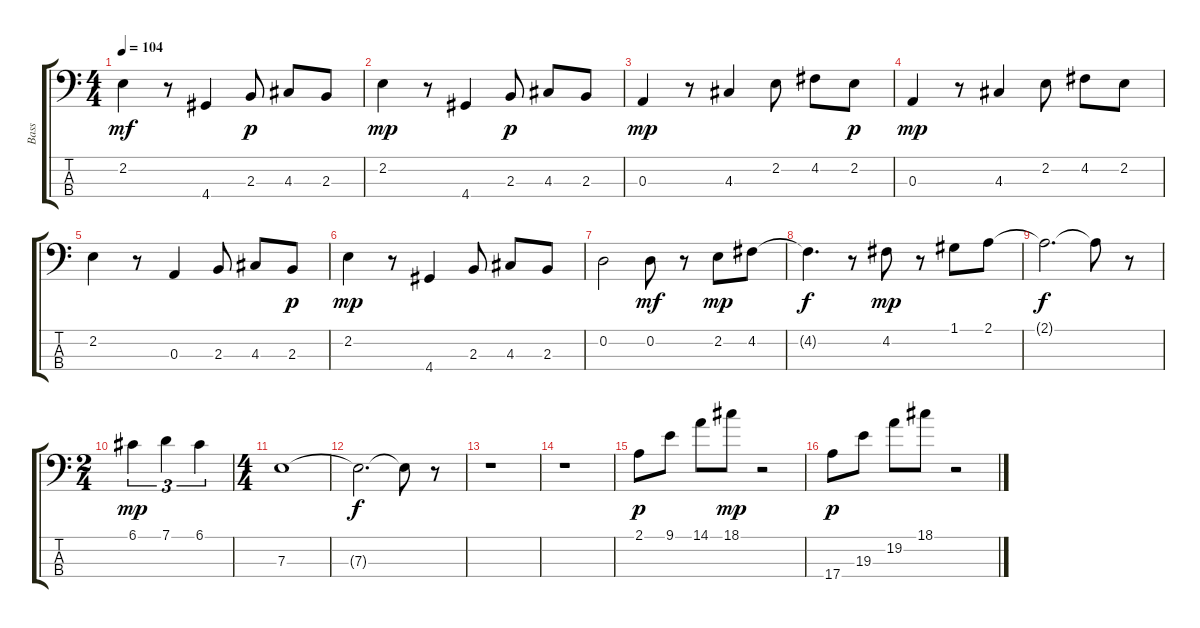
\track ("Bass" "Bass") {instrument electricbassfinger}
\staff {score tabs}
\tuning (G2 D2 A1 E1) {hide}
\ts (4 4)
\tempo 104
\clef f4
\ks c
2.2.4{dy mf} r.8 4.4.4 2.3.8{dy p} 4.3.8 2.3.8 |
2.2.4{dy mp} r.8 4.4.4 2.3.8{dy p} 4.3.8 2.3.8 |
0.3.4{dy mp} r.8 4.3.4 2.2.8 4.2.8 2.2.8{dy p} |
0.3.4{dy mp} r.8 4.3.4 2.2.8 4.2.8 2.2.8 |
2.2.4 r.8 0.3.4 2.3.8 4.3.8 2.3.8{dy p} |
2.2.4{dy mp} r.8 4.4.4 2.3.8 4.3.8 2.3.8 |
0.2.2 0.2.8{dy mf} r.8 2.2.8{dy mp} 4.2.8 |
4.2{t}.4{d dy f} r.8 4.2.8{dy mp} r.8 1.1.8 2.1.8 |
2.1{t}.2{d dy f} 2.1{t}.8 r.8 |
\ts (2 4)
6.1.4{tu (3 2) dy mp} 7.1.4{tu (3 2)} 6.1.4{tu (3 2)} |
\ts (4 4)
7.3.1 |
7.3{t}.2{d dy f} 7.3{t}.8 r.8 |
r.1 |
r.1 |
2.1.8{dy p} 9.1.8 14.1.8 18.1.8{dy mp} r.2 |
17.4.8{dy p} 19.3.8 19.2.8 18.1.8 r.2
